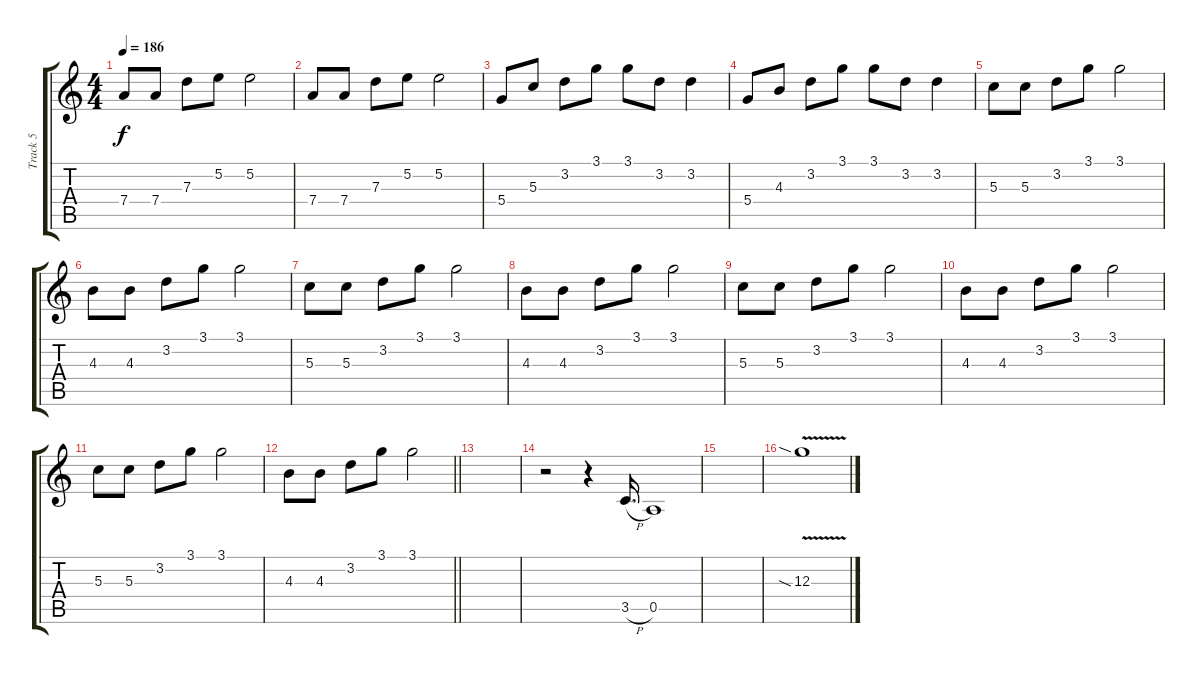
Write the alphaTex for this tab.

\track ("Track 5" "Track 5") {instrument overdrivenguitar}
\staff {score tabs}
\tuning (E4 B3 G3 D3 A2 E2) {hide}
\ts (4 4)
\tempo 186
\clef g2
\ks c
7.4.8{dy f volume 12} 7.4.8 7.3.8 5.2.8 5.2.2 |
7.4.8 7.4.8 7.3.8 5.2.8 5.2.2 |
5.4.8 5.3.8 3.2.8 3.1.8 3.1.8 3.2.8 3.2.4 |
5.4.8 4.3.8 3.2.8 3.1.8 3.1.8 3.2.8 3.2.4 |
5.3.8 5.3.8 3.2.8 3.1.8 3.1.2 |
4.3.8 4.3.8 3.2.8 3.1.8 3.1.2 |
5.3.8 5.3.8 3.2.8 3.1.8 3.1.2 |
4.3.8 4.3.8 3.2.8 3.1.8 3.1.2 |
5.3.8 5.3.8 3.2.8 3.1.8 3.1.2 |
4.3.8 4.3.8 3.2.8 3.1.8 3.1.2 |
5.3.8 5.3.8 3.2.8 3.1.8 3.1.2 |
\barLineRight lightlight
4.3.8 4.3.8 3.2.8 3.1.8 3.1.2 |
|
r.2 r.4 3.5{h}.16{d} 0.5.1 |
|
12.3{v sia}.1
